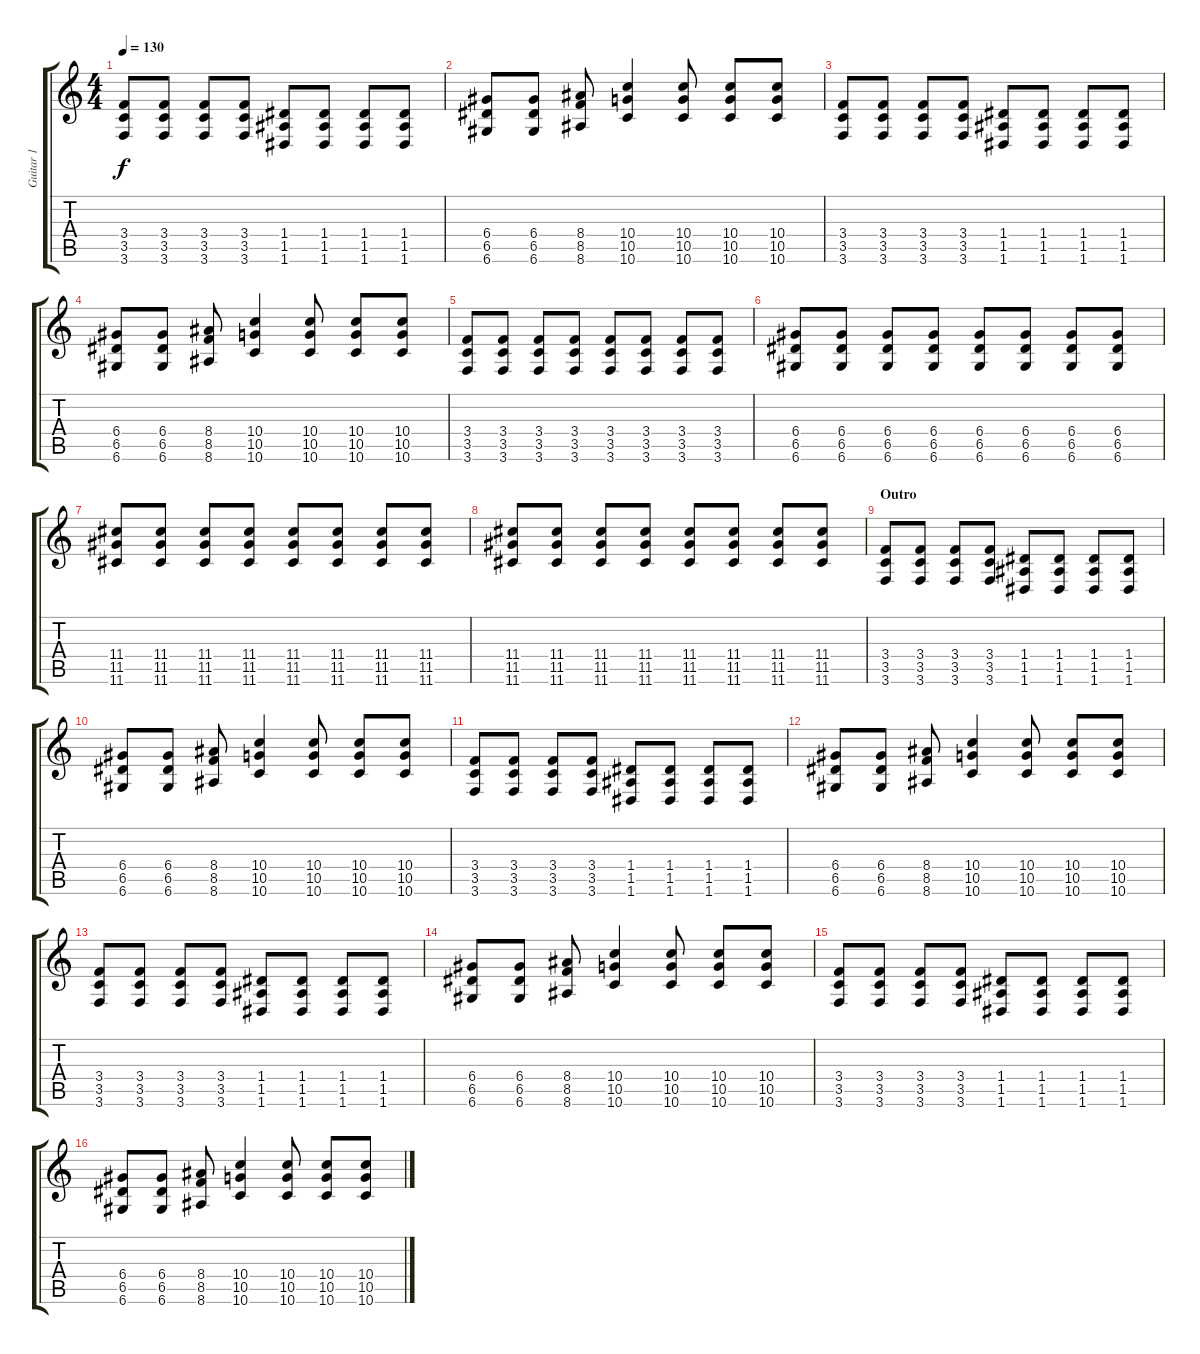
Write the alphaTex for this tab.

\track ("Guitar 1" "Guitar 1") {instrument distortionguitar}
\staff {score tabs}
\tuning (E4 B3 G3 D3 A2 D2) {hide}
\ts (4 4)
\tempo 130
\clef g2
\ks c
(3.4 3.5 3.6).8{dy f} (3.4 3.5 3.6).8 (3.4 3.5 3.6).8 (3.4 3.5 3.6).8 (1.4 1.5 1.6).8 (1.4 1.5 1.6).8 (1.4 1.5 1.6).8 (1.4 1.5 1.6).8 |
(6.4 6.5 6.6).8 (6.4 6.5 6.6).8 (8.4 8.5 8.6).8 (10.4 10.5 10.6).4 (10.4 10.5 10.6).8 (10.4 10.5 10.6).8 (10.4 10.5 10.6).8 |
(3.4 3.5 3.6).8 (3.4 3.5 3.6).8 (3.4 3.5 3.6).8 (3.4 3.5 3.6).8 (1.4 1.5 1.6).8 (1.4 1.5 1.6).8 (1.4 1.5 1.6).8 (1.4 1.5 1.6).8 |
(6.4 6.5 6.6).8 (6.4 6.5 6.6).8 (8.4 8.5 8.6).8 (10.4 10.5 10.6).4 (10.4 10.5 10.6).8 (10.4 10.5 10.6).8 (10.4 10.5 10.6).8 |
(3.4 3.5 3.6).8 (3.4 3.5 3.6).8 (3.4 3.5 3.6).8 (3.4 3.5 3.6).8 (3.4 3.5 3.6).8 (3.4 3.5 3.6).8 (3.4 3.5 3.6).8 (3.4 3.5 3.6).8 |
(6.4 6.5 6.6).8 (6.4 6.5 6.6).8 (6.4 6.5 6.6).8 (6.4 6.5 6.6).8 (6.4 6.5 6.6).8 (6.4 6.5 6.6).8 (6.4 6.5 6.6).8 (6.4 6.5 6.6).8 |
(11.4 11.5 11.6).8 (11.4 11.5 11.6).8 (11.4 11.5 11.6).8 (11.4 11.5 11.6).8 (11.4 11.5 11.6).8 (11.4 11.5 11.6).8 (11.4 11.5 11.6).8 (11.4 11.5 11.6).8 |
(11.4 11.5 11.6).8 (11.4 11.5 11.6).8 (11.4 11.5 11.6).8 (11.4 11.5 11.6).8 (11.4 11.5 11.6).8 (11.4 11.5 11.6).8 (11.4 11.5 11.6).8 (11.4 11.5 11.6).8 |
\section ("" "Outro")
(3.4 3.5 3.6).8 (3.4 3.5 3.6).8 (3.4 3.5 3.6).8 (3.4 3.5 3.6).8 (1.4 1.5 1.6).8 (1.4 1.5 1.6).8 (1.4 1.5 1.6).8 (1.4 1.5 1.6).8 |
(6.4 6.5 6.6).8 (6.4 6.5 6.6).8 (8.4 8.5 8.6).8 (10.4 10.5 10.6).4 (10.4 10.5 10.6).8 (10.4 10.5 10.6).8 (10.4 10.5 10.6).8 |
(3.4 3.5 3.6).8 (3.4 3.5 3.6).8 (3.4 3.5 3.6).8 (3.4 3.5 3.6).8 (1.4 1.5 1.6).8 (1.4 1.5 1.6).8 (1.4 1.5 1.6).8 (1.4 1.5 1.6).8 |
(6.4 6.5 6.6).8 (6.4 6.5 6.6).8 (8.4 8.5 8.6).8 (10.4 10.5 10.6).4 (10.4 10.5 10.6).8 (10.4 10.5 10.6).8 (10.4 10.5 10.6).8 |
(3.4 3.5 3.6).8 (3.4 3.5 3.6).8 (3.4 3.5 3.6).8 (3.4 3.5 3.6).8 (1.4 1.5 1.6).8 (1.4 1.5 1.6).8 (1.4 1.5 1.6).8 (1.4 1.5 1.6).8 |
(6.4 6.5 6.6).8 (6.4 6.5 6.6).8 (8.4 8.5 8.6).8 (10.4 10.5 10.6).4 (10.4 10.5 10.6).8 (10.4 10.5 10.6).8 (10.4 10.5 10.6).8 |
(3.4 3.5 3.6).8 (3.4 3.5 3.6).8 (3.4 3.5 3.6).8 (3.4 3.5 3.6).8 (1.4 1.5 1.6).8 (1.4 1.5 1.6).8 (1.4 1.5 1.6).8 (1.4 1.5 1.6).8 |
(6.4 6.5 6.6).8 (6.4 6.5 6.6).8 (8.4 8.5 8.6).8 (10.4 10.5 10.6).4 (10.4 10.5 10.6).8 (10.4 10.5 10.6).8 (10.4 10.5 10.6).8
